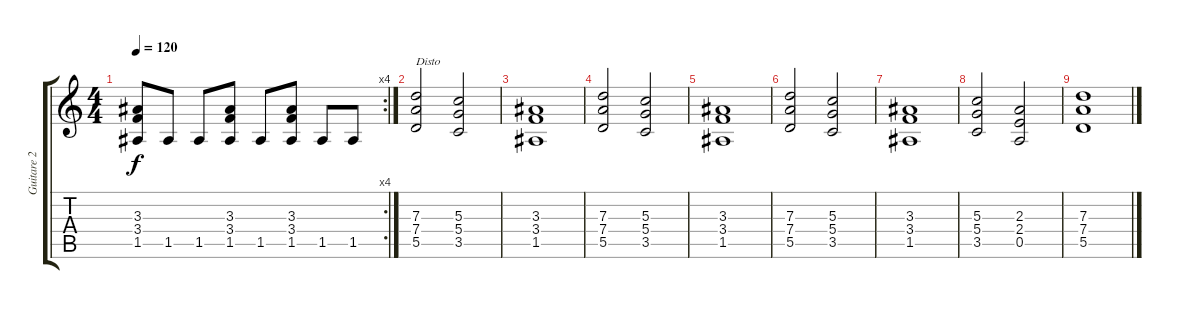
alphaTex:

\track ("Guitare 2" "Guitare 2") {instrument electricguitarclean}
\staff {score tabs}
\tuning (E4 B3 G3 D3 A2 E2) {hide}
\rc 4
\ts (4 4)
\tempo 120
\clef g2
\ks c
(3.3 3.4 1.5).8{dy f} 1.5.8 1.5.8 (3.3 3.4 1.5).8 1.5.8 (3.3 3.4 1.5).8 1.5.8 1.5.8 |
(7.3 7.4 5.5).2{txt "Disto"} (5.3 5.4 3.5).2 |
(3.3 3.4 1.5).1 |
(7.3 7.4 5.5).2 (5.3 5.4 3.5).2 |
(3.3 3.4 1.5).1 |
(7.3 7.4 5.5).2 (5.3 5.4 3.5).2 |
(3.3 3.4 1.5).1 |
(5.3 5.4 3.5).2 (2.3 2.4 0.5).2 |
(7.3 7.4 5.5).1
